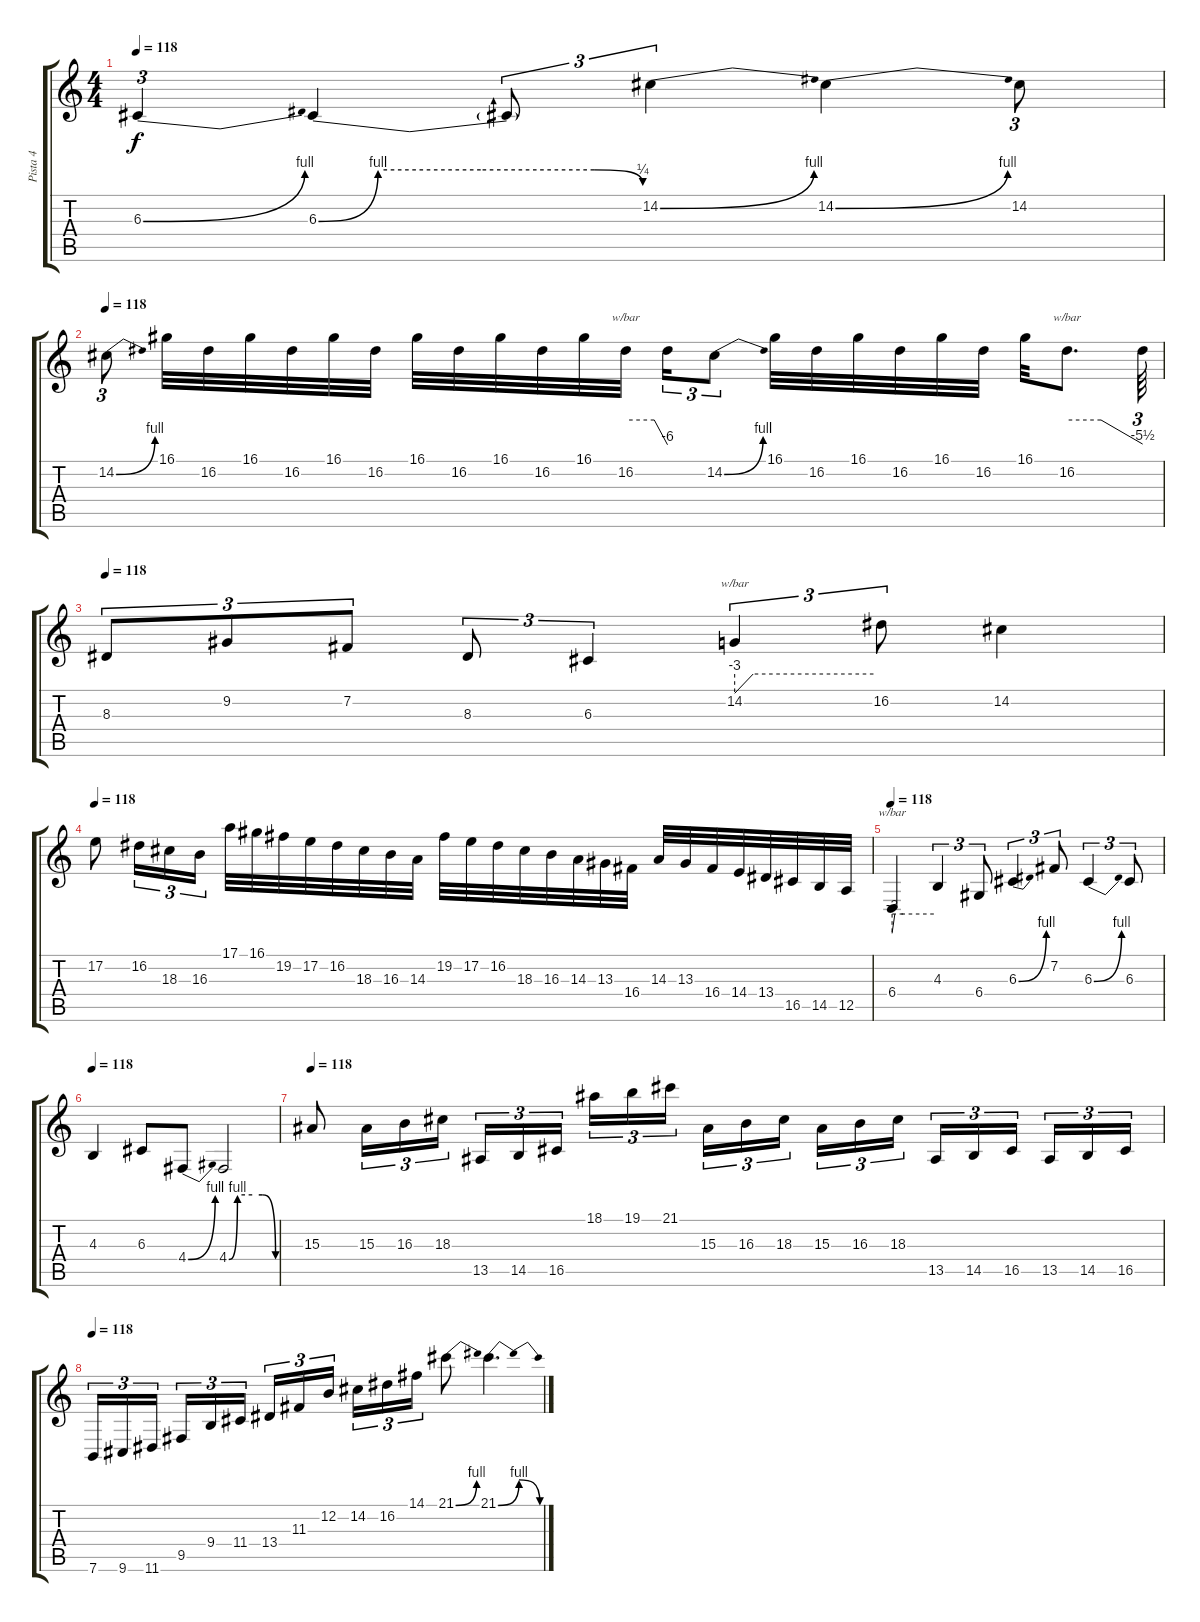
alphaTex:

\track ("Pista 4" "Pista 4") {instrument rockorgan}
\staff {score tabs}
\tuning (E4 B3 G3 D3 A2 E2) {hide}
\ts (4 4)
\tempo 118
\clef g2
\ks c
6.3{be (bend 0 0 60 4)}.4{tu (3 2) dy f} 6.3{be (custom 0 0 11 4 30 4 51 4 60 1)}.4 6.3{t}.8{tu (3 2)} 14.2{be (bend 0 0 60 4)}.4{tu (3 2)} 14.2{be (bend 0 0 60 4)}.4 14.2.8{tu (3 2)} |
\tempo 118
14.2{be (bend 0 0 60 4)}.8{tu (3 2) instrument lead2sawtooth} 16.1.32 16.2.32 16.1.32 16.2.32 16.1.32 16.2.32 16.1.32 16.2.32 16.1.32 16.2.32 16.1.32 16.2.32{tbe (custom default 0 0 41 0 60 -24)} 16.2{t}.16{tu (3 2)} 14.2{be (bend 0 0 60 4)}.8{tu (3 2)} 16.1.32 16.2.32 16.1.32 16.2.32 16.1.32 16.2.32 16.1.32 16.2.8{d tbe (custom default 0 0 27 0 60 -22)} 16.2{t}.64{tu (3 2)} |
\tempo 118
8.3.8{tu (3 2) instrument lead2sawtooth} 9.2.8{tu (3 2)} 7.2.8{tu (3 2)} 8.3.8{tu (3 2)} 6.3.4{tu (3 2)} 14.2.4{tu (3 2) tbe (custom default 0 -12 8 0 60 0)} 16.2.8{tu (3 2)} 14.2.4 |
\tempo 118
17.2.8{instrument lead2sawtooth} 16.2.16{tu (3 2)} 18.3.16{tu (3 2)} 16.3.16{tu (3 2)} 17.1.32 16.1.32 19.2.32 17.2.32 16.2.32 18.3.32 16.3.32 14.3.32 19.2.32 17.2.32 16.2.32 18.3.32 16.3.32 14.3.32 13.3.32 16.4.32 14.3.32 13.3.32 16.4.32 14.4.32 13.4.32 16.5.32 14.5.32 12.5.32 |
\tempo 118
6.4.4{tbe (custom default 0 -12 4 0 16 0 60 0) volume 13 instrument lead2sawtooth} 4.3.4{tu (3 2)} 6.4.8{tu (3 2)} 6.3{be (bend 0 0 60 4)}.4{tu (3 2)} 7.2.8{tu (3 2)} 6.3{be (bend 0 0 60 4)}.4{tu (3 2)} 6.3.8{tu (3 2)} |
\tempo 118
4.3.4{instrument lead2sawtooth} 6.3.8 4.4{be (bend 0 0 60 4)}.8 4.4{be (custom 0 0 11 4 30 4 43 4 60 0)}.2 |
\tempo 118
15.3.8{instrument lead2sawtooth} 15.3.16{tu (3 2)} 16.3.16{tu (3 2)} 18.3.16{tu (3 2)} 13.5.16{tu (3 2)} 14.5.16{tu (3 2)} 16.5.16{tu (3 2)} 18.1.16{tu (3 2)} 19.1.16{tu (3 2)} 21.1.16{tu (3 2)} 15.3.16{tu (3 2)} 16.3.16{tu (3 2)} 18.3.16{tu (3 2)} 15.3.16{tu (3 2)} 16.3.16{tu (3 2)} 18.3.16{tu (3 2)} 13.5.16{tu (3 2)} 14.5.16{tu (3 2)} 16.5.16{tu (3 2)} 13.5.16{tu (3 2)} 14.5.16{tu (3 2)} 16.5.16{tu (3 2)} |
\tempo 118
7.6.16{tu (3 2) instrument lead2sawtooth} 9.6.16{tu (3 2)} 11.6.16{tu (3 2)} 9.5.16{tu (3 2)} 9.4.16{tu (3 2)} 11.4.16{tu (3 2)} 13.4.16{tu (3 2)} 11.3.16{tu (3 2)} 12.2.16{tu (3 2)} 14.2.16{tu (3 2)} 16.2.16{tu (3 2)} 14.1.16{tu (3 2)} 21.1{be (bend 0 0 60 4)}.8 21.1{be (bendrelease 0 0 9 4 30 4 60 0)}.4{d}
